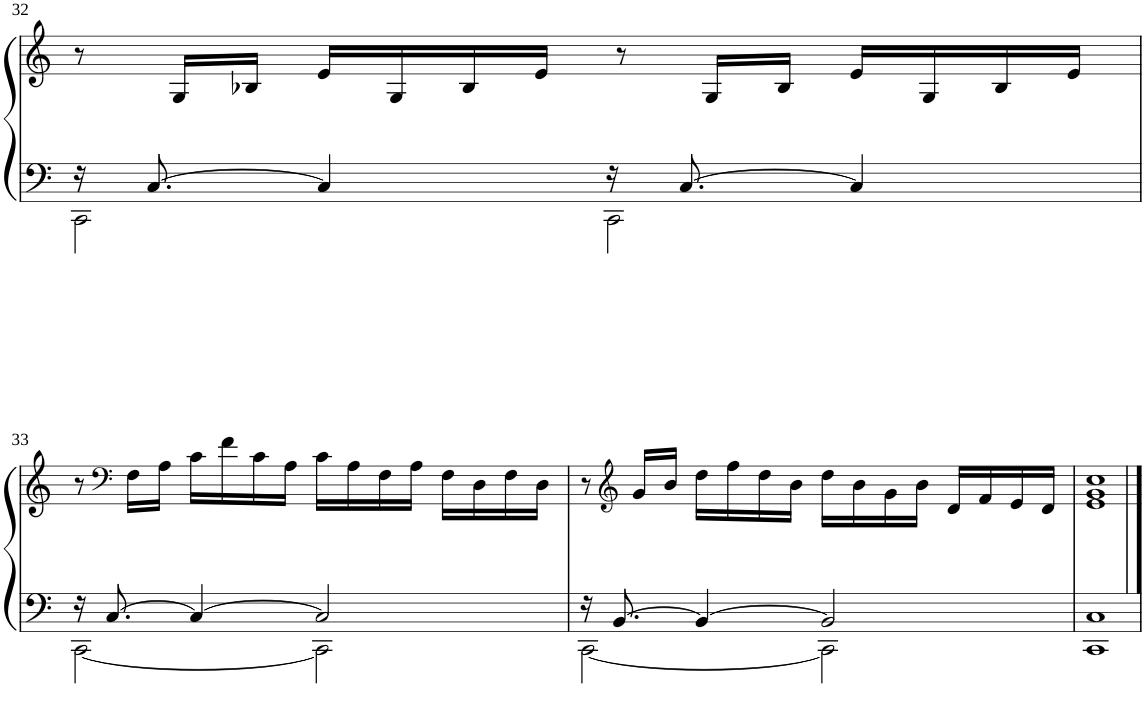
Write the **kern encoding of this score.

**kern	**kern
*part1	*part1
*staff2	*staff1
*I"Piano	*
*I'Pno	*
!!LO:PB:g=z
*clefF4	*clefG2
*k[]	*k[]
*M4/4	*M4/4
*met(c)	*met(c)
=32	=32
*^	*
16r	2CC\	8r
[8.C/	.	.
.	.	16G/LL
.	.	16B-X/JJ
4C/]	.	16e/LL
.	.	16G/
.	.	16B-/
.	.	16e/JJ
16r	2CC\	8r
[8.C/	.	.
.	.	16G/LL
.	.	16B-/JJ
4C/]	.	16e/LL
.	.	16G/
.	.	16B-/
.	.	16e/JJ
!!LO:LB:g=z
=33	=33	=33
16r	[2CC\	8r
[8.C/	.	.
*	*	*clefF4
.	.	16F\LL
.	.	16A\JJ
4C/_	.	16c\LL
.	.	16f\
.	.	16c\
.	.	16A\JJ
2C/]	2CC\]	16c\LL
.	.	16A\
.	.	16F\
.	.	16A\JJ
.	.	16F\LL
.	.	16D\
.	.	16F\
.	.	16D\JJ
=34	=34	=34
16r	[2CC\	8r
[8.BB/	.	.
*	*	*clefG2
.	.	16g/LL
.	.	16b/JJ
4BB/_	.	16dd\LL
.	.	16ff\
.	.	16dd\
.	.	16b\JJ
2BB/]	2CC\]	16dd\LL
.	.	16b\
.	.	16g\
.	.	16b\JJ
.	.	16d/LL
.	.	16f/
.	.	16e/
.	.	16d/JJ
=35	=35	=35
1C	1CC	1e 1g 1cc
*v	*v	*
==	==
*-	*-
